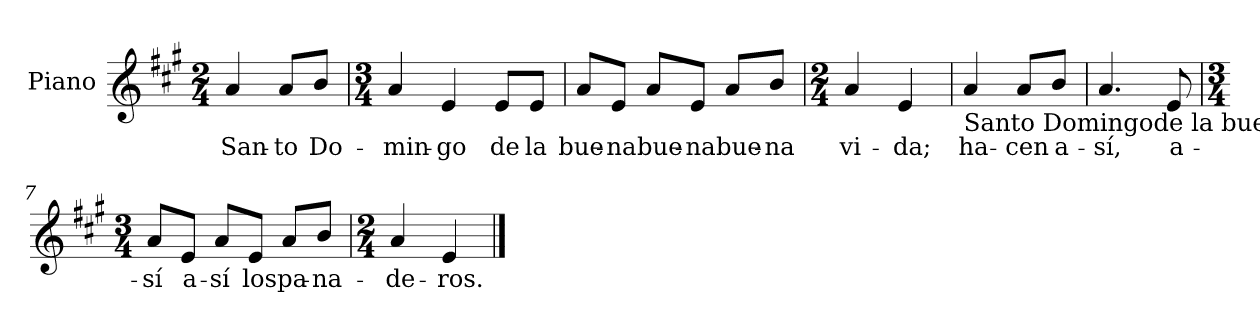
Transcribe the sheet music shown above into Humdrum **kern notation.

**kern	**text
*part1	*part1
*staff1	*staff1
*I"Piano	*
*I'Pno	*
*clefG2	*
*k[f#c#g#]	*
*A:	*
*M2/4	*
=1	=1
4a/	San-
8a/L	-to
8b/J	Do-
=2	=2
*M3/4	*
4a/	-min-
4e/	-go
8e/L	de
8e/J	la
=3	=3
8a/L	bue-
8e/J	-na
8a/L	bue-
8e/J	-na
8a/L	bue-
8b/J	-na
=4	=4
*M2/4	*
4a/	vi-
4e/	-da;
!!LO:LB:g=z
=5	=5
!LO:TX:b:t=Santo Domingode la buena, buena, buena vida,hacen así,así, los carpinteros.Santo Domingode la buena, buena, buena vida,hacen así,así, los herradores.Santo Domingode la buena, buena, buena vida,hacen así,así, los leñadores.Santo Domingode la buena, buena, buena vida,hacen así,así, los zapateros.Santo Domingode la buena, buena, buena vida,hacen así,así, los ebanistas.Santo Domingode la buena, buena, buena vida,hacen así,así, los tintoreros.Santo Domingode la buena, buena, buena vida,hacen así,así, los impresores.	!
4a/	ha-
8a/L	-cen
8b/J	a-
=6	=6
4.a/	-sí,
8e/	a-
=7	=7
*M3/4	*
8a/L	-sí
8e/J	a-
8a/L	-sí
8e/J	los
8a/L	pa-
8b/J	-na-
=8	=8
*M2/4	*
4a/	-de-
4e/	-ros.
==	==
*-	*-
